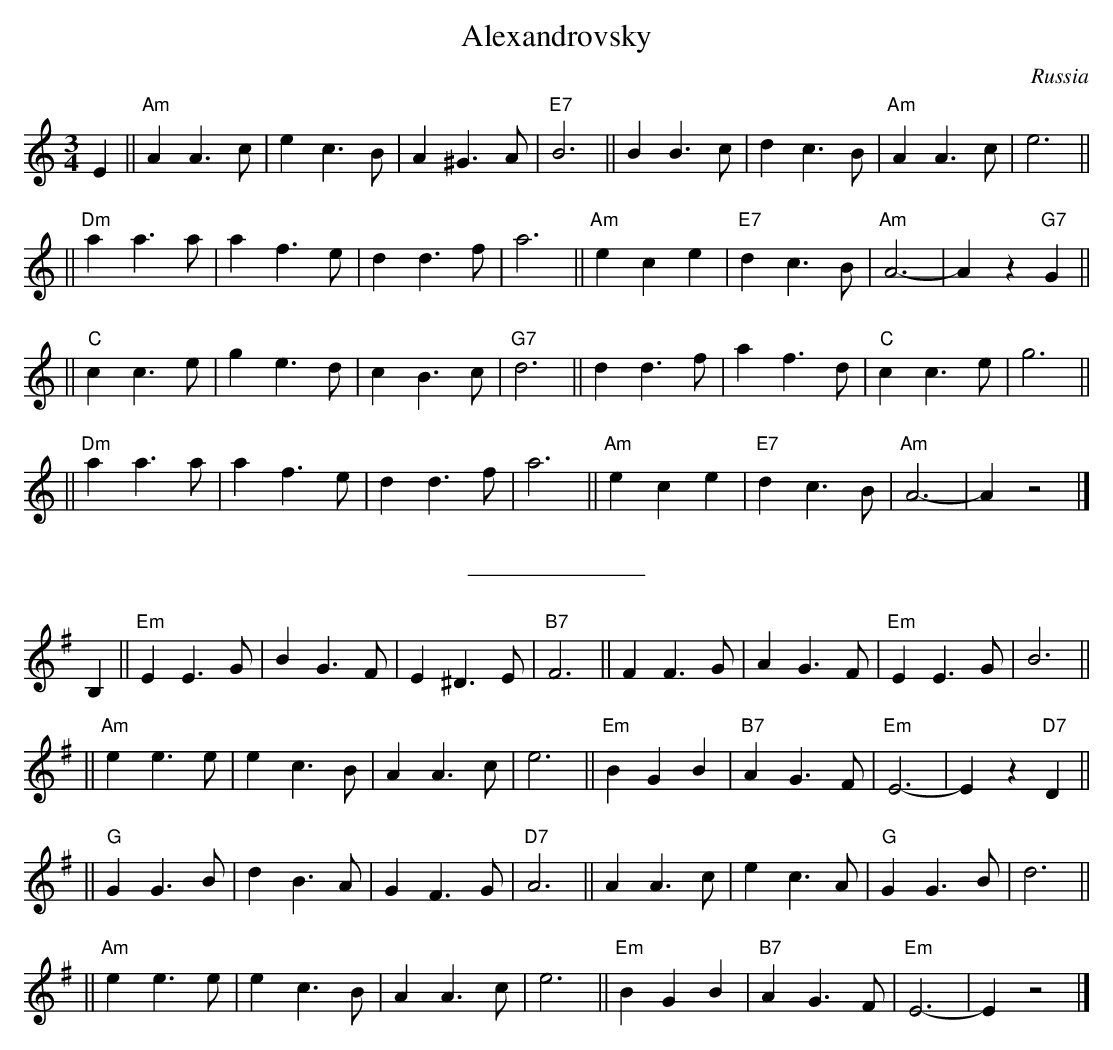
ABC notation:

X:1
T: Alexandrovsky
O: Russia
M: 3/4
L: 1/4
K: Am
E \
|| "Am"AA>c | ec>B | A^G>A | "E7"B3 || BB>c | dc>B | "Am"AA>c | e3 ||
|| "Dm"aa>a | af>e | dd>f | a3 || "Am"ece | "E7"dc>B | "Am"A3- | Az"G7"G ||
|| "C"cc>e | ge>d | cB>c | "G7"d3 || dd>f | af>d | "C"cc>e | g3 ||
|| "Dm"aa>a | af>e | dd>f | a3 || "Am"ece | "E7"dc>B | "Am"A3- | Az2 |]
%%sep
K: Em
B, \
|| "Em"EE>G | BG>F | E^D>E | "B7"F3 || FF>G | AG>F | "Em"EE>G | B3 ||
|| "Am"ee>e | ec>B | AA>c | e3 || "Em"BGB | "B7"AG>F | "Em"E3- | Ez"D7"D ||
|| "G"GG>B | dB>A | GF>G | "D7"A3 || AA>c | ec>A | "G"GG>B | d3 ||
|| "Am"ee>e | ec>B | AA>c | e3 || "Em"BGB | "B7"AG>F | "Em"E3- | Ez2 |]
